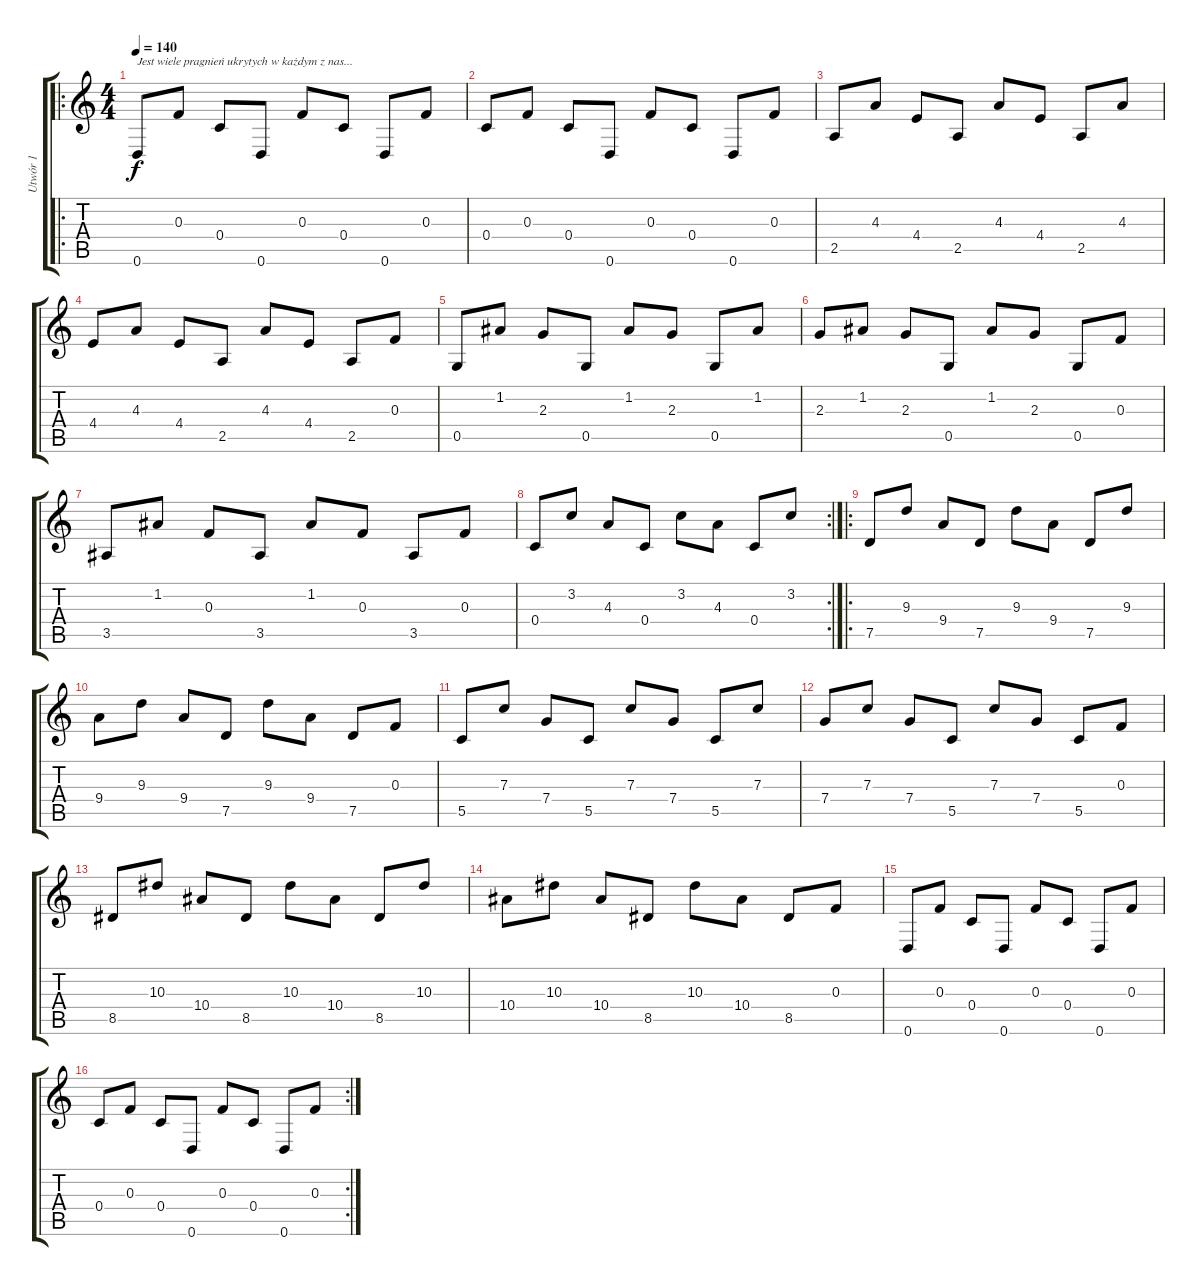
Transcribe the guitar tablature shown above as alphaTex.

\track ("Utwór 1" "Utwór 1") {instrument acousticguitarsteel}
\staff {score tabs}
\tuning (D4 A3 F3 C3 G2 D2) {hide}
\ro
\ts (4 4)
\tempo 140
\clef g2
\ks c
0.6.8{txt "Jest wiele pragnień ukrytych w każdym z nas..." dy f} 0.3.8 0.4.8 0.6.8 0.3.8 0.4.8 0.6.8 0.3.8 |
0.4.8 0.3.8 0.4.8 0.6.8 0.3.8 0.4.8 0.6.8 0.3.8 |
2.5.8 4.3.8 4.4.8 2.5.8 4.3.8 4.4.8 2.5.8 4.3.8 |
4.4.8 4.3.8 4.4.8 2.5.8 4.3.8 4.4.8 2.5.8 0.3.8 |
0.5.8 1.2.8 2.3.8 0.5.8 1.2.8 2.3.8 0.5.8 1.2.8 |
2.3.8 1.2.8 2.3.8 0.5.8 1.2.8 2.3.8 0.5.8 0.3.8 |
3.5.8 1.2.8 0.3.8 3.5.8 1.2.8 0.3.8 3.5.8 0.3.8 |
\rc 2
0.4.8 3.2.8 4.3.8 0.4.8 3.2.8 4.3.8 0.4.8 3.2.8 |
\ro
7.5.8 9.3.8 9.4.8 7.5.8 9.3.8 9.4.8 7.5.8 9.3.8 |
9.4.8 9.3.8 9.4.8 7.5.8 9.3.8 9.4.8 7.5.8 0.3.8 |
5.5.8 7.3.8 7.4.8 5.5.8 7.3.8 7.4.8 5.5.8 7.3.8 |
7.4.8 7.3.8 7.4.8 5.5.8 7.3.8 7.4.8 5.5.8 0.3.8 |
8.5.8 10.3.8 10.4.8 8.5.8 10.3.8 10.4.8 8.5.8 10.3.8 |
10.4.8 10.3.8 10.4.8 8.5.8 10.3.8 10.4.8 8.5.8 0.3.8 |
0.6.8 0.3.8 0.4.8 0.6.8 0.3.8 0.4.8 0.6.8 0.3.8 |
\rc 2
0.4.8 0.3.8 0.4.8 0.6.8 0.3.8 0.4.8 0.6.8 0.3.8
